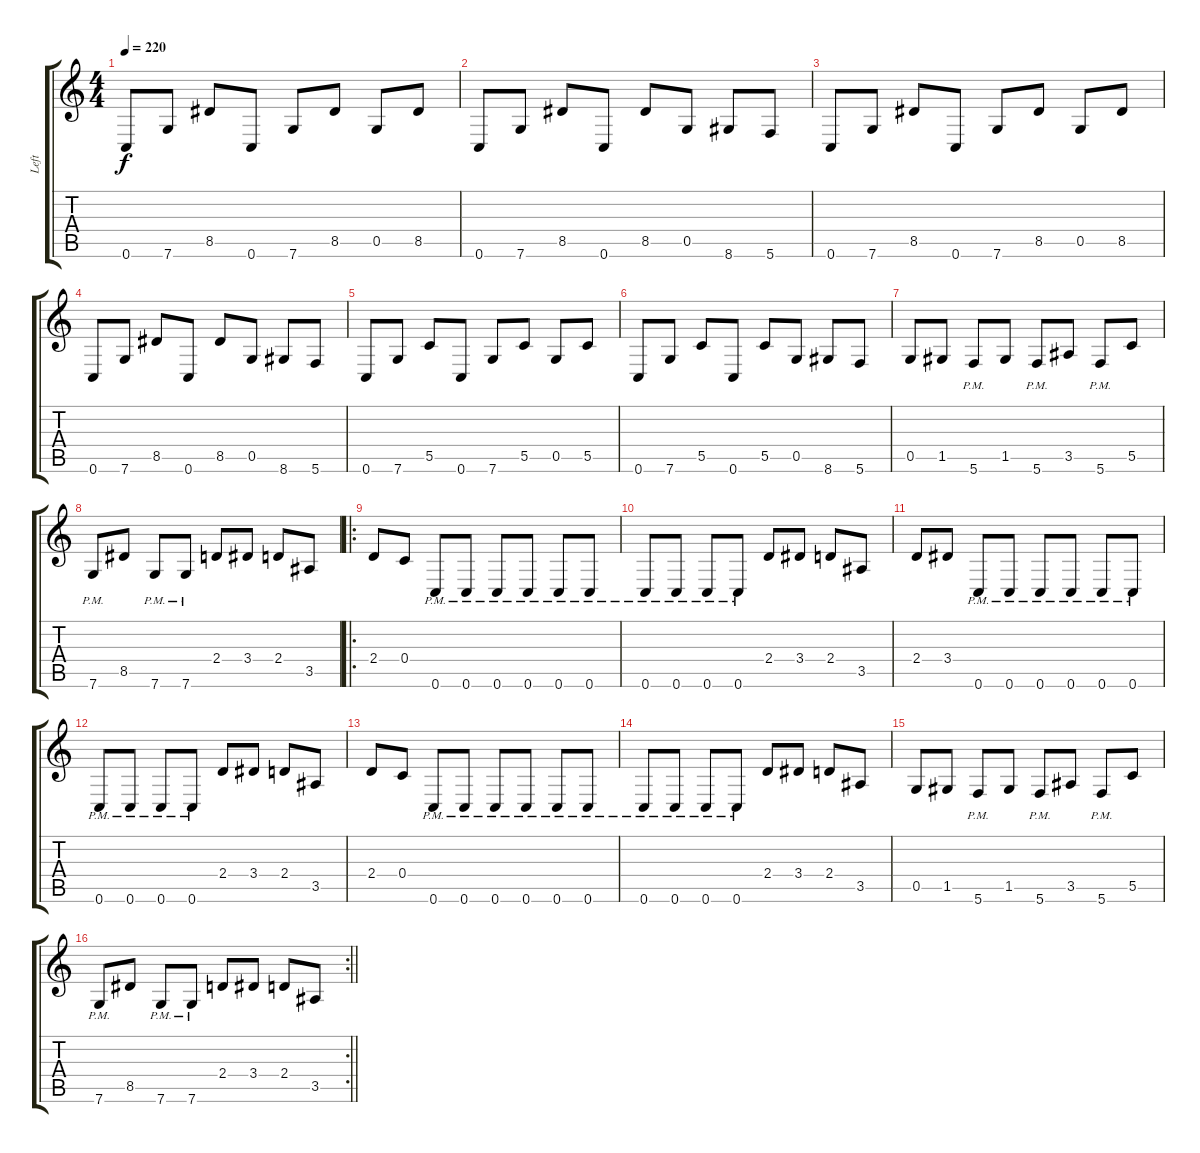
\track ("Left" "Left") {instrument distortionguitar}
\staff {score tabs}
\tuning (D4 A3 F3 C3 G2 C2) {hide}
\ts (4 4)
\tempo 220
\clef g2
\ks c
0.6.8{dy f} 7.6.8 8.5.8 0.6.8 7.6.8 8.5.8 0.5.8 8.5.8 |
0.6.8 7.6.8 8.5.8 0.6.8 8.5.8 0.5.8 8.6.8 5.6.8 |
0.6.8 7.6.8 8.5.8 0.6.8 7.6.8 8.5.8 0.5.8 8.5.8 |
0.6.8 7.6.8 8.5.8 0.6.8 8.5.8 0.5.8 8.6.8 5.6.8 |
0.6.8 7.6.8 5.5.8 0.6.8 7.6.8 5.5.8 0.5.8 5.5.8 |
0.6.8 7.6.8 5.5.8 0.6.8 5.5.8 0.5.8 8.6.8 5.6.8 |
0.5.8 1.5.8 5.6{pm}.8 1.5.8 5.6{pm}.8 3.5.8 5.6{pm}.8 5.5.8 |
7.6{pm}.8 8.5.8 7.6{pm}.8 7.6{pm}.8 2.4.8 3.4.8 2.4.8 3.5.8 |
\ro
2.4.8 0.4.8 0.6{pm}.8 0.6{pm}.8 0.6{pm}.8 0.6{pm}.8 0.6{pm}.8 0.6{pm}.8 |
0.6{pm}.8 0.6{pm}.8 0.6{pm}.8 0.6{pm}.8 2.4.8 3.4.8 2.4.8 3.5.8 |
2.4.8 3.4.8 0.6{pm}.8 0.6{pm}.8 0.6{pm}.8 0.6{pm}.8 0.6{pm}.8 0.6{pm}.8 |
0.6{pm}.8 0.6{pm}.8 0.6{pm}.8 0.6{pm}.8 2.4.8 3.4.8 2.4.8 3.5.8 |
2.4.8 0.4.8 0.6{pm}.8 0.6{pm}.8 0.6{pm}.8 0.6{pm}.8 0.6{pm}.8 0.6{pm}.8 |
0.6{pm}.8 0.6{pm}.8 0.6{pm}.8 0.6{pm}.8 2.4.8 3.4.8 2.4.8 3.5.8 |
0.5.8 1.5.8 5.6{pm}.8 1.5.8 5.6{pm}.8 3.5.8 5.6{pm}.8 5.5.8 |
\rc 2
\barLineRight lightlight
7.6{pm}.8 8.5.8 7.6{pm}.8 7.6{pm}.8 2.4.8 3.4.8 2.4.8 3.5.8
